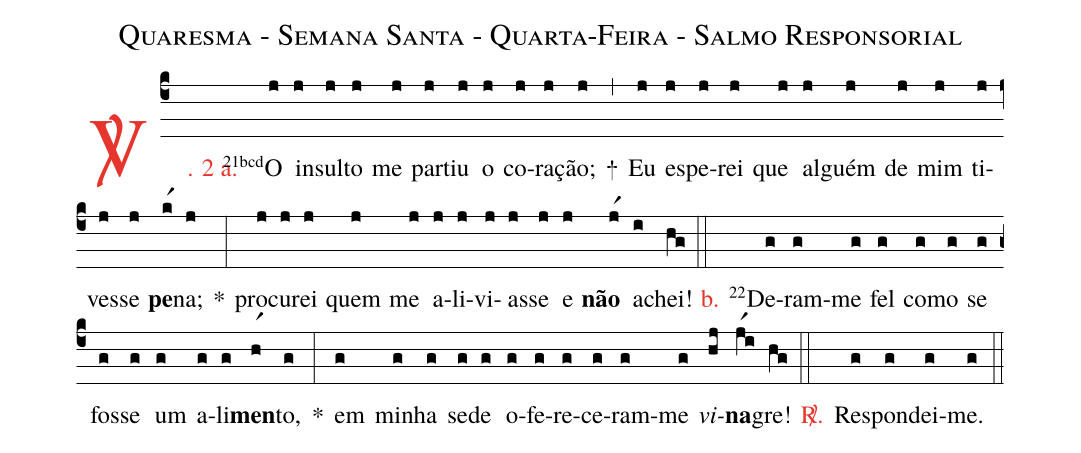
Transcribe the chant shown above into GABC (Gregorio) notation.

name: Quaresma - Semana Santa - Quarta-Feira - Salmo Responsorial;
%%
(c4)

<c><sp>V/</sp>. 2 a.</c>() <v>\VSup{21bcd}</v>O(j) in(j)sul(j)to(j) me(j) par(j)tiu(j) o(j) co(j)ra(j)ção;(j) +(,)
Eu(j) es(j)pe(j)rei(j) que(j) al(j)guém(j) de(j) mim(j) ti(j)ves(j)se(j) <b>pe</b>(kr1)na;(j) *(:)
pro(j)cu(j)rei(j) quem(j) me(j) a(j)li(j)vi(j)as(j)se(j) e(j) <b>não</b>(jr1) a(i)chei!(hg)

(::)

<nlba><c>b.</c>() <v>\VSup{22}</v>De</nlba>(g)ram-(g)me(g) fel(g) co(g)mo(g) se(g) fos(g)se(g) um(g) a(g)li(g)<b>men</b>(hr1)to,(g) *(:)
em(g) mi(g)nha(g) se(g)de(g) o(g)fe(g)re(g)ce(g)ram-(g)me(g) <i>vi</i>(hj)<b>na</b>(jr1i)gre!(hg)

(::)

<nlba><c><sp>R/</sp>.</c>() Res</nlba>(g)pon(g)dei-(g)me.(g)

(::)
